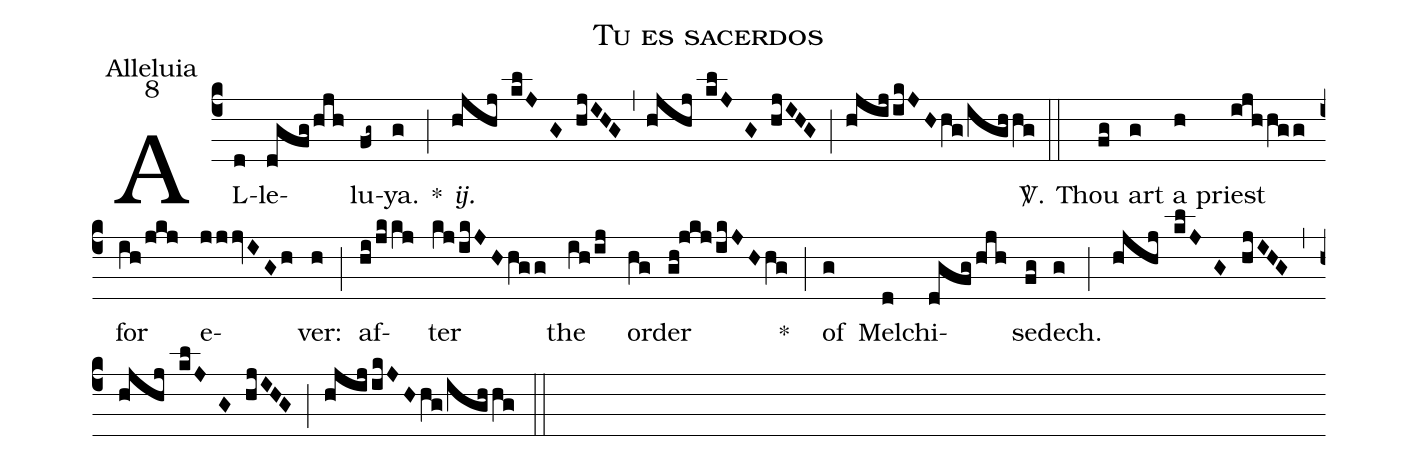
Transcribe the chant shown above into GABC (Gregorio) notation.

name:Tu es sacerdos;
office-part:Alleluia;
mode:8;
%%
(c4) AL(d)le(dgfg/hjh)lu(fg~)ya.(g) *(;) <i>ij.</i>(hjhj klJG hjIHG) (,) (hjhj klJG hjIHG) (;) (hjij/ikJH/hg/ighhg) <sp>V/</sp>.(::) Thou(fg) art(g) a(h) priest(ijhhgg) for(ih/jkj) e(jjjvIGh)ver:(h) (;) af(hi/jkkj)ter(kj/ikJH/hgg) the(ih/ij) or(hg)der(gh!jkj/ikJHhg) *(;) of(g) Mel(d)chi(dgfg/hjh)se(fg)dech.(g) (;) (hjhj klJG hjIHG) (,) (hjhj klJG hjIHG) (;) (hjij/ikJHhg/ighhg) (::)
